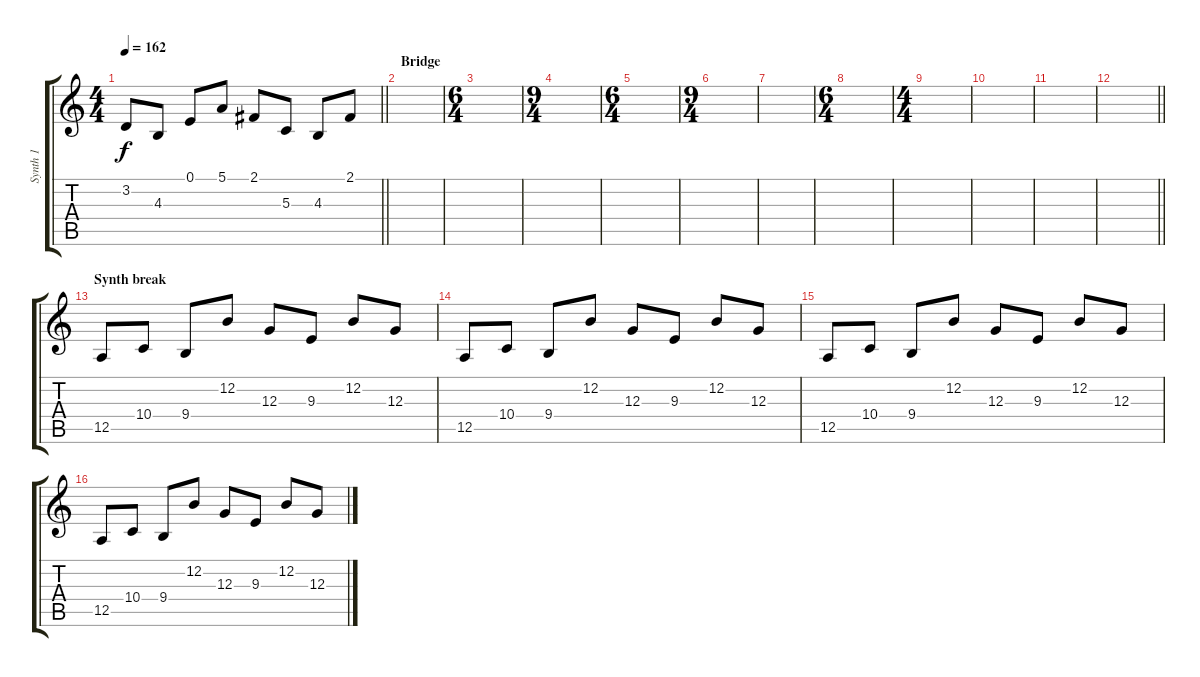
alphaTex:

\track ("Synth 1" "Synth 1") {instrument lead2sawtooth}
\staff {score tabs}
\tuning (E4 B3 G3 D3 A2 D2) {hide}
\ts (4 4)
\tempo 162
\clef g2
\barLineRight lightlight
\ks c
3.2.8{dy f} 4.3.8 0.1.8 5.1.8 2.1.8 5.3.8 4.3.8 2.1.8 |
\section ("" "Bridge")
|
\ts (6 4)
|
\ts (9 4)
|
\ts (6 4)
|
\ts (9 4)
|
|
\ts (6 4)
|
\ts (4 4)
|
|
|
\barLineRight lightlight
|
\section ("" "Synth break")
12.5.8 10.4.8 9.4.8 12.2.8 12.3.8 9.3.8 12.2.8 12.3.8 |
12.5.8 10.4.8 9.4.8 12.2.8 12.3.8 9.3.8 12.2.8 12.3.8 |
12.5.8 10.4.8 9.4.8 12.2.8 12.3.8 9.3.8 12.2.8 12.3.8 |
12.5.8 10.4.8 9.4.8 12.2.8 12.3.8 9.3.8 12.2.8 12.3.8
